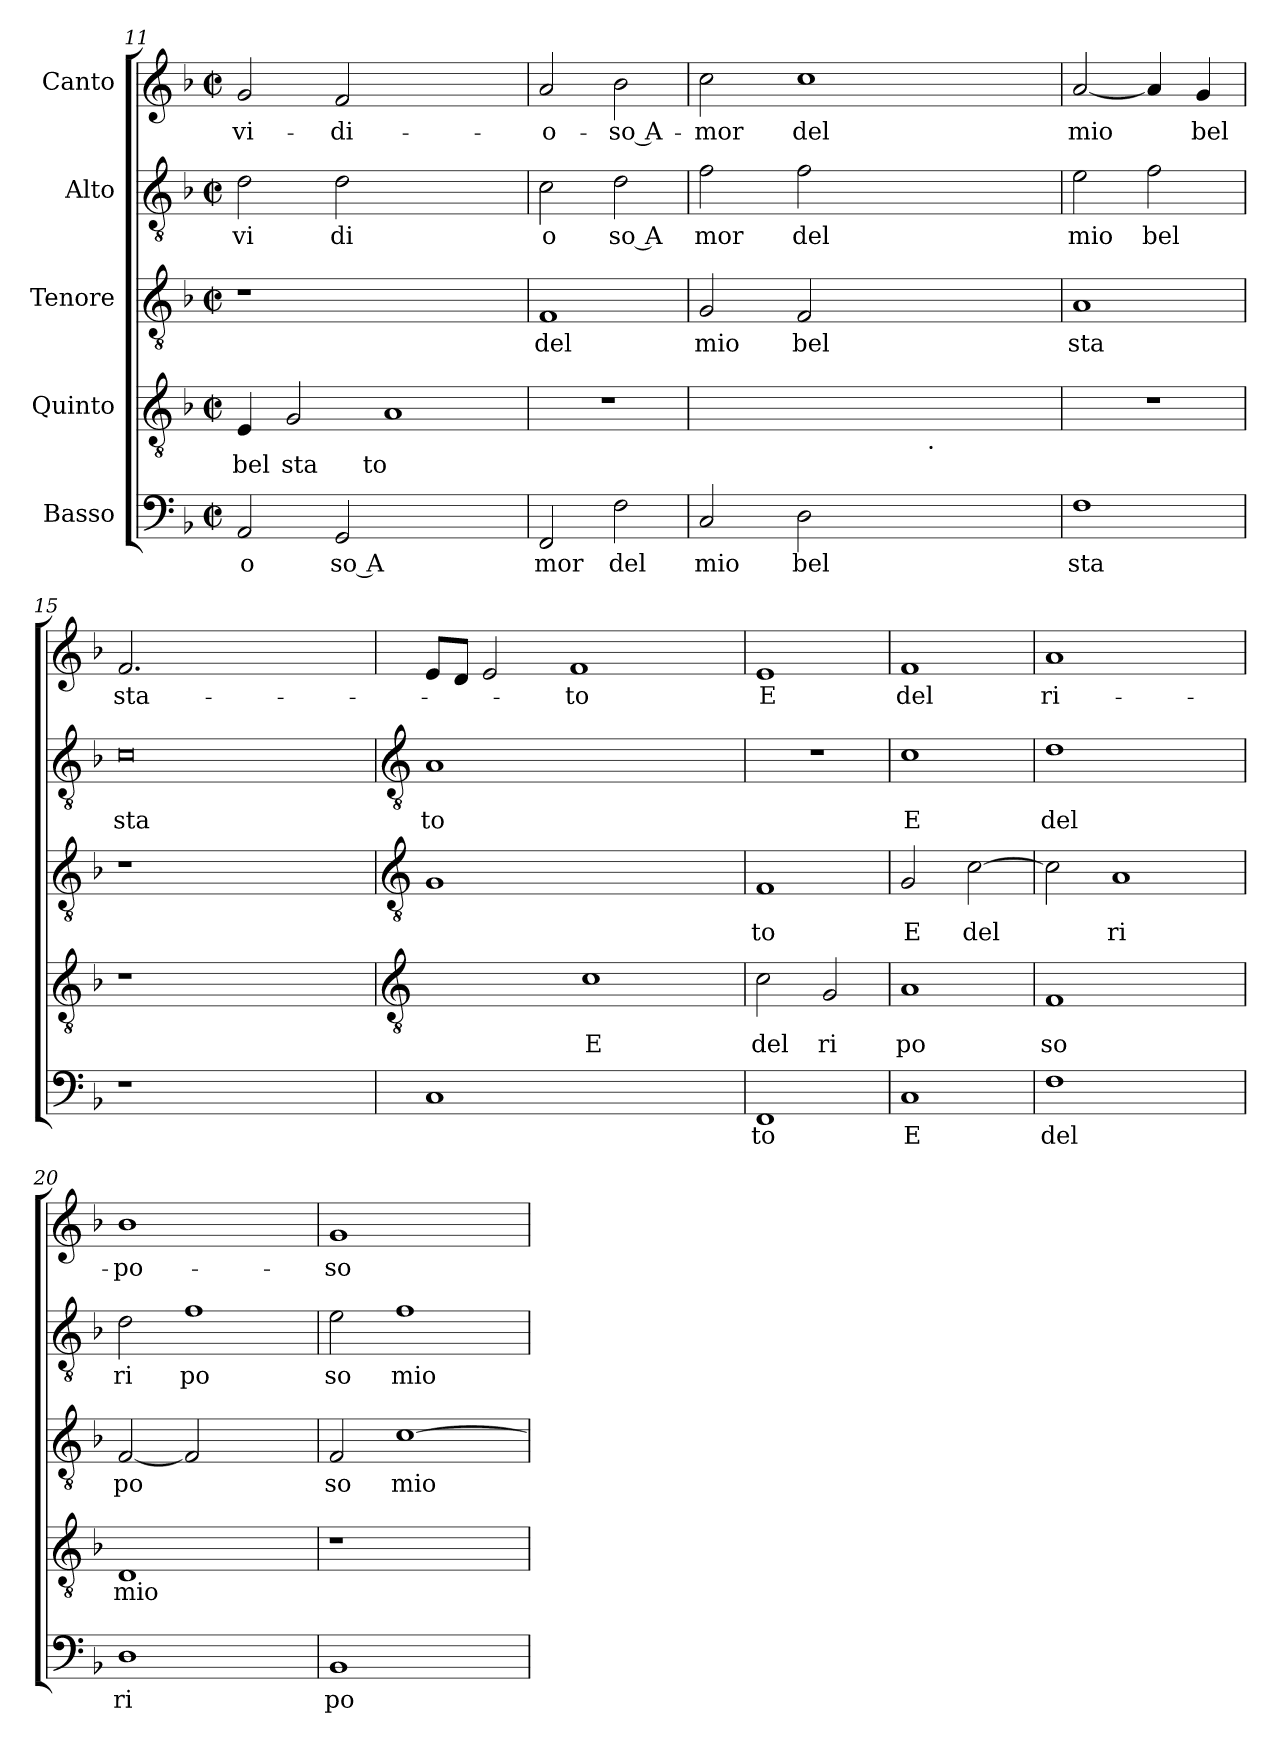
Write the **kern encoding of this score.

**kern	**text	**kern	**text	**kern	**text	**kern	**text	**kern	**text
*part5	*part5	*part4	*part4	*part3	*part3	*part2	*part2	*part1	*part1
*staff5	*staff5	*staff4	*staff4	*staff3	*staff3	*staff2	*staff2	*staff1	*staff1
*I"Basso	*	*I"Quinto	*	*I"Tenore	*	*I"Alto	*	*I"Canto	*
*clefF4	*	*clefGv2	*	*clefGv2	*	*clefGv2	*	*clefG2	*
*k[b-]	*	*k[b-]	*	*k[b-]	*	*k[b-]	*	*k[b-]	*
*F:	*	*F:	*	*F:	*	*F:	*	*F:	*
*M2/2	*	*M2/2	*	*M2/2	*	*M2/2	*	*M2/2	*
*met(c|)	*	*met(c|)	*	*met(c|)	*	*met(c|)	*	*met(c|)	*
=11	=11	=11	=11	=11	=11	=11	=11	=11	=11
!	!LO:LY:b	!	!LO:LY:b	!	!	!	!LO:LY:b	!	!LO:LY:b
2AA/	o	4E/	bel	1r	.	2d\	vi	2g/	-vi-
!	!	!	!LO:LY:b	!	!	!	!	!	!
.	.	2G/	sta	.	.	.	.	.	.
!	!LO:LY:b	!	!	!	!	!	!LO:LY:b	!	!LO:LY:b
2GG/	so A	.	.	.	.	2d\	di	2f/	-di-
!	!	!	!LO:LY:b	!	!	!	!	!	!
.	.	1A	to	.	.	.	.	.	.
2.ryy	.	.	.	2.ryy	.	2.ryy	.	2.ryy	.
=12A	=12A	=12A	=12A	=12A	=12A	=12A	=12A	=12A	=12A
!	!LO:LY:b	!	!	!	!LO:LY:b	!	!LO:LY:b	!	!LO:LY:b
2FF/	mor	1r	.	1F	del	2c\	o	2a/	-o-
!	!LO:LY:b	!	!	!	!	!	!LO:LY:b	!	!LO:LY:b
2F\	del	.	.	.	.	2d\	so A	2b-\	-so A-
=13A	=13A	=13A	=13A	=13A	=13A	=13A	=13A	=13A	=13A
!	!LO:LY:b	!	!	!	!LO:LY:b	!	!LO:LY:b	!	!LO:LY:b
2C/	mio	4ryy	.	2G/	mio	2f\	mor	2cc\	-mor
.	.	4ryy	.	.	.	.	.	.	.
!	!LO:LY:b	!	!	!	!LO:LY:b	!	!LO:LY:b	!	!LO:LY:b
2D\	bel	4ryy	.	2F/	bel	2f\	del	1cc	del
.	.	32ryy	.	.	.	.	.	.	.
.	.	32ryy	.	.	.	.	.	.	.
.	.	32ryy	.	.	.	.	.	.	.
.	.	32ryy	.	.	.	.	.	.	.
.	.	32ryy	.	.	.	.	.	.	.
.	.	32ryy	.	.	.	.	.	.	.
!	!	!LO:TX:b:t=.	!	!	!	!	!	!	!
.	.	32ryy	.	.	.	.	.	.	.
.	.	4ryy	.	.	.	.	.	.	.
2ryy	.	.	.	2ryy	.	2ryy	.	.	.
.	.	4ryy	.	.	.	.	.	.	.
.	.	32ryy	.	.	.	.	.	.	.
=14A	=14A	=14A	=14A	=14A	=14A	=14A	=14A	=14A	=14A
!	!LO:LY:b	!	!	!	!LO:LY:b	!	!LO:LY:b	!	!LO:LY:b
1F	sta	1r	.	1A	sta	2e\	mio	[2a/	mio
!	!	!	!	!	!	!	!LO:LY:b	!	!
.	.	.	.	.	.	2f\	bel	4a/]	.
!	!	!	!	!	!	!	!	!	!LO:LY:b
.	.	.	.	.	.	.	.	4g/	bel
=15A	=15A	=15A	=15A	=15A	=15A	=15A	=15A	=15A	=15A
!	!	!	!	!	!	!	!LO:LY:b	!	!LO:LY:b
1r	.	1r	.	1r	.	0c	sta	2.f/	sta-
.	.	.	.	.	.	.	.	1ryy	.
1ryy	.	1ryy	.	1ryy	.	.	.	.	.
.	.	.	.	.	.	.	.	4ryy	.
!!LO:LB:g=z
=16	=16	=16	=16	=16	=16	=16	=16	=16	=16
*	*	*clefGv2	*	*clefGv2	*	*clefGv2	*	*	*
!	!	!	!	!	!	!	!LO:LY:b	!	!
1C	.	4ryy	.	1G	.	1A	to	8e/L	.
.	.	.	.	.	.	.	.	8d/J	.
.	.	4ryy	.	.	.	.	.	2e/	.
.	.	4ryy	.	.	.	.	.	.	.
!	!	!	!	!	!	!	!	!	!LO:LY:b
.	.	32ryy	.	.	.	.	.	1f	-to
!	!	!	!LO:LY:b	!	!	!	!	!	!
.	.	1c	E	.	.	.	.	.	.
2ryy	.	.	.	2ryy	.	2ryy	.	.	.
4ryy	.	.	.	4ryy	.	4ryy	.	.	.
32ryy	.	.	.	32ryy	.	32ryy	.	32ryy	.
=17A	=17A	=17A	=17A	=17A	=17A	=17A	=17A	=17A	=17A
!	!LO:LY:b	!	!LO:LY:b	!	!LO:LY:b	!	!	!	!LO:LY:b
1FF	to	2c\	del	1F	to	1r	.	1e	E
!	!	!	!LO:LY:b	!	!	!	!	!	!
.	.	2G/	ri	.	.	.	.	.	.
=18A	=18A	=18A	=18A	=18A	=18A	=18A	=18A	=18A	=18A
!	!LO:LY:b	!	!LO:LY:b	!	!LO:LY:b	!	!LO:LY:b	!	!LO:LY:b
1C	E	1A	po	2G/	E	1c	E	1f	del
!	!	!	!	!	!LO:LY:b	!	!	!	!
.	.	.	.	[2c\	del	.	.	.	.
=19A	=19A	=19A	=19A	=19A	=19A	=19A	=19A	=19A	=19A
!	!LO:LY:b	!	!LO:LY:b	!	!	!	!LO:LY:b	!	!LO:LY:b
1F	del	1F	so	2c\]	.	1d	del	1a	ri-
!	!	!	!	!	!LO:LY:b	!	!	!	!
.	.	.	.	1A	ri	.	.	.	.
2ryy	.	2ryy	.	.	.	2ryy	.	2ryy	.
=20A	=20A	=20A	=20A	=20A	=20A	=20A	=20A	=20A	=20A
!	!LO:LY:b	!	!LO:LY:b	!	!LO:LY:b	!	!LO:LY:b	!	!LO:LY:b
1D	ri	1D	mio	[2F/	po	2d\	ri	1b-	-po-
!	!	!	!	!	!	!	!LO:LY:b	!	!
.	.	.	.	2F/]	.	1f	po	.	.
2ryy	.	2ryy	.	2ryy	.	.	.	2ryy	.
=21A	=21A	=21A	=21A	=21A	=21A	=21A	=21A	=21A	=21A
!	!LO:LY:b	!	!	!	!LO:LY:b	!	!LO:LY:b	!	!LO:LY:b
1BB-	po	1r	.	2F/	so	2e\	so	1g	-so
!	!	!	!	!	!LO:LY:b	!	!LO:LY:b	!	!
.	.	.	.	[1c	mio	1f	mio	.	.
2ryy	.	2ryy	.	.	.	.	.	2ryy	.
=	=	=	=	=	=	=	=	=	=
*-	*-	*-	*-	*-	*-	*-	*-	*-	*-
